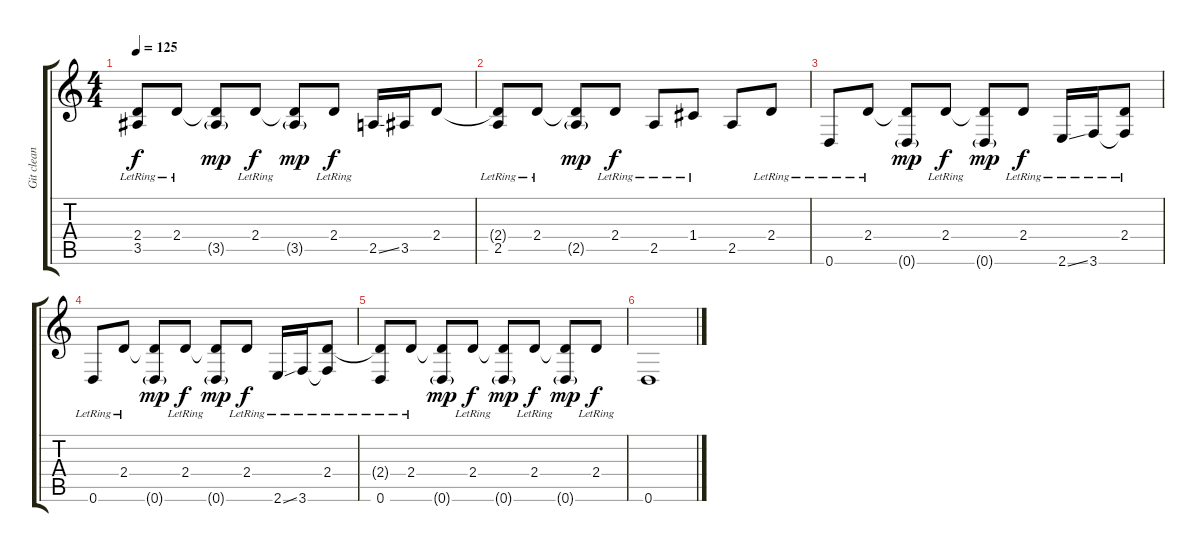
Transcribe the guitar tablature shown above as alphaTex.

\track ("Git clean" "Git clean") {instrument acousticguitarsteel}
\staff {score tabs}
\tuning (D4 A3 F3 C3 G2 D2) {hide}
\ts (4 4)
\tempo 125
\clef g2
\ks c
(2.4{t} 3.5{lr}).8{dy f} 2.4{lr}.8 (2.4{t} 3.5{g}).8{dy mp} 2.4{lr}.8{dy f} (2.4{t} 3.5{g}).8{dy mp} 2.4{lr}.8{dy f} 2.5{ss}.16 3.5.16 2.4.8 |
(2.4{t} 2.5{lr}).8 2.4{lr}.8 (2.4{t} 2.5{g}).8{dy mp} 2.4{lr}.8{dy f} 2.5{lr}.8 1.4{lr}.8 2.5.8 2.4{lr}.8 |
0.6{lr}.8 2.4{lr}.8 (2.4{t} 0.6{g}).8{dy mp} 2.4{lr}.8{dy f} (2.4{t} 0.6{g}).8{dy mp} 2.4{lr}.8{dy f} 2.6{ss lr}.16 3.6{lr}.16 (2.4{lr} 3.6{t}).8 |
0.6{lr}.8 2.4{lr}.8 (2.4{t} 0.6{g}).8{dy mp} 2.4{lr}.8{dy f} (2.4{t} 0.6{g}).8{dy mp} 2.4{lr}.8{dy f} 2.6{ss lr}.16 3.6{lr}.16 (2.4{lr} 3.6{t}).8 |
(2.4{t} 0.6{lr}).8 2.4{lr}.8 (2.4{t} 0.6{g}).8{dy mp} 2.4{lr}.8{dy f} (2.4{t} 0.6{g}).8{dy mp} 2.4{lr}.8{dy f} (2.4{t} 0.6{g}).8{dy mp} 2.4{lr}.8{dy f} |
0.6.1
